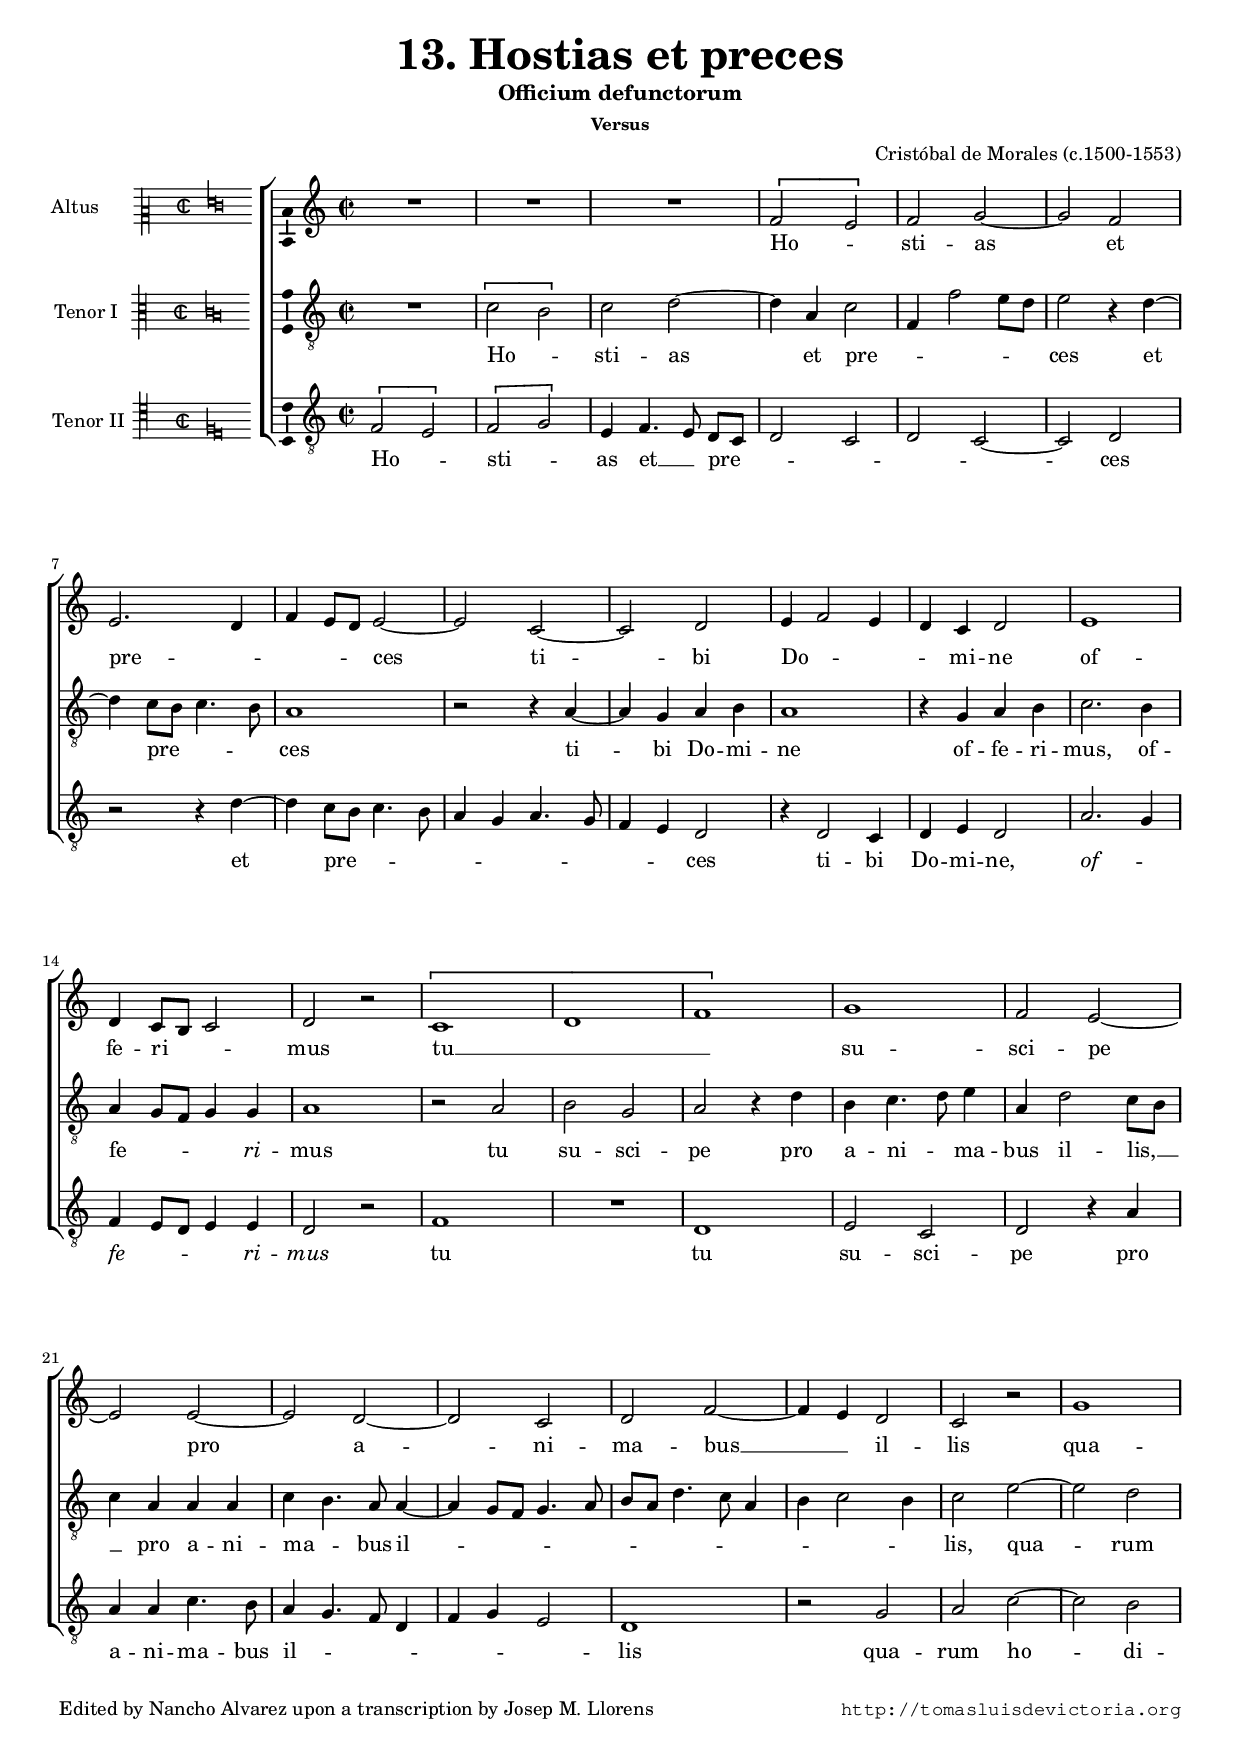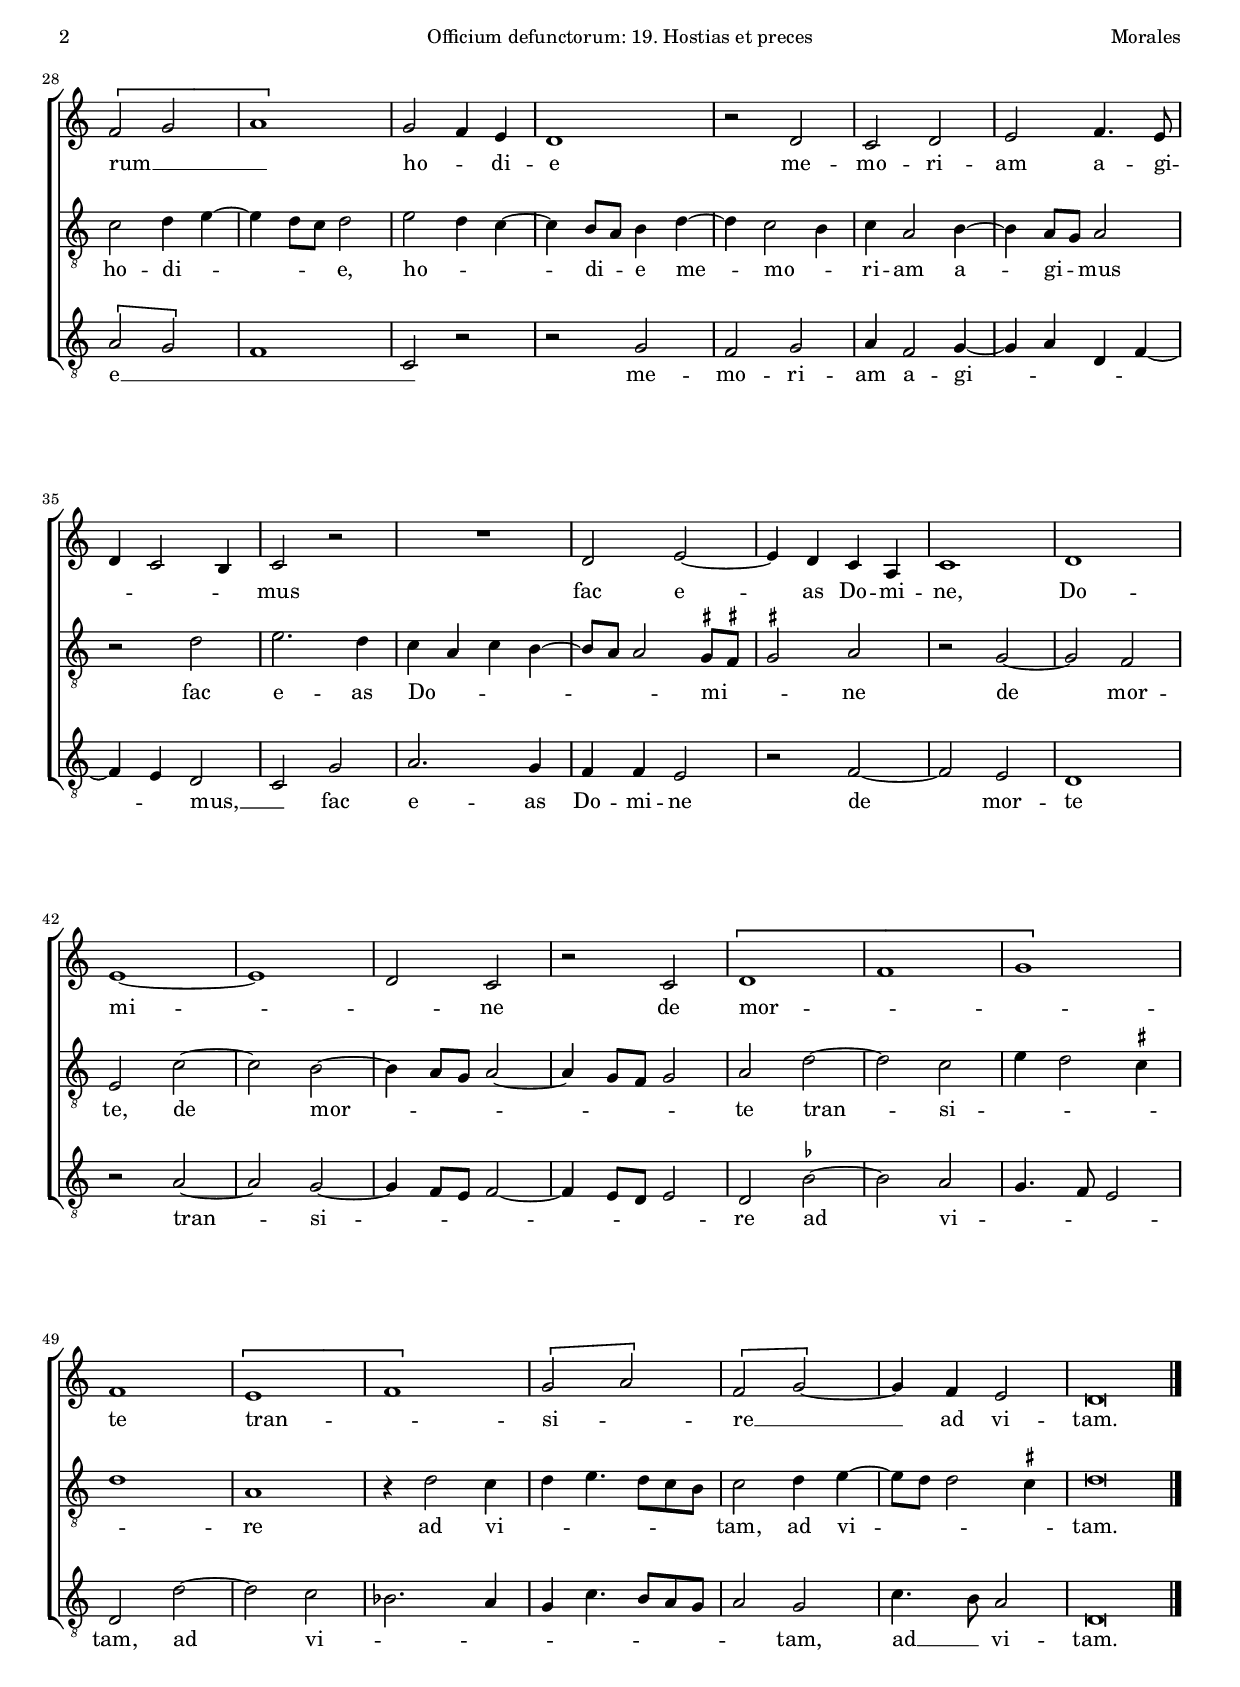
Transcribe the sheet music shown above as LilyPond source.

\version "2.22.0"

#(set-default-paper-size "a4")
#(set-global-staff-size 16.6)
#(ly:set-option 'point-and-click #f)
%mobile -s15.5 -i3.2

italicas=\override LyricText.font-shape = #'italic
rectas=\override LyricText.font-shape = #'upright
ss=\once \set suggestAccidentals = ##t
incipitwidth = 20
mtempo={\tempo 4 = 100}
mtempob={\tempo 4 = 50}
mt=#(define-music-function (offset) (number?) ; move lyric text
      #{ \once \override LyricText.X-offset = -$offset #})

htitle="Officium defunctorum: 19. Hostias et preces"
hcomposer="Morales"

\header {
	title=\markup{\fontsize #3 "13. Hostias et preces"}
	subtitle="Officium defunctorum"
	subsubtitle=\markup{"Versus" \vspace #1 }
	composer="Cristóbal de Morales (c.1500-1553)"
        pdfauthor=\composer
	%opus="(-)"
	%poet=\markup{}
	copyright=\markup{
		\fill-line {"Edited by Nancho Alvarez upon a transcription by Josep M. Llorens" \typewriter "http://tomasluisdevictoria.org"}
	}
%	tagline=""
}

global={\key c \major \time 2/2 \skip 1*55 \bar "|."
}


cantus=\relative c'{
	R1*3
	\[f2 e\]
	f g ~
	g f
	e2. d4
	f e8 d e2 ~
	e c ~
	c d
	e4 f2 e4
	d c d2
	e1
	d4 c8 b c2
	d r
	\[c1
	d
	f\]
	g
	f2 e ~
	e e ~ 
	e d ~
	d c
	d f ~
	f4 e d2
	c r
	g'1
	\[f2 g
	a1\]
	g2 f4 e
	d1
	r2 d
	c2 d
	e f4. e8
	d4 c2 b4
	c2 r
	R1
	d2 e ~
	e4 d c a
	c1
	d
	e ~
	e
	d2 c
	r2 c
	\[d1
	f
	g\]
	f
	\[e
	f\]
	\[g2 a\]
	\[f2 g ~ \]
	g4 f e2
	d\breve*1/2
}

altus=\relative c'{
	R1
	\[c2 b\]
	c2 d ~
	d4 a c2
	f,4 f'2 e8 d
	e2 r4 d ~
	d c8 b c4. b8
	a1
	r2 r4 a ~
	a4 g a b
	a1
	r4 g a b
	c2. b4
	a4 g8 f g4 g
	a1
	r2 a
	b g
	a2 r4 d
	b4 c4. d8 e4 % CSIC \ss bes
	a,4 d2 c8 b
	c4 a a a
	c4 b4. a8 a4 ~
	a4 g8 f g4. a8
	b a d4. c8 a4
	b c2 b4
	c2 e ~
	e2 d
	c d4 e ~
	e d8 c d2
	e d4 c ~
	c b8 a b4 d ~
	d c2 b4
	c4 a2 b4 ~ % CSIC \ss bes4
	b4 a8 g a2
	r2 d
	e2. d4
	c a c b ~ % CSIC \ss bes
	b8 a a2 \ss gis8 \ss fis
	\ss gis2 a
	r2 g ~
	g f
	e c' ~
	c b ~
	b4 a8 g a2 ~
	a4 g8 f g2
	a d ~
	d c
	e4 d2 \ss cis4
	d1
	a1
	r4 d2 c4
	d e4. d8 c b
	c2 d4 e ~
	e8 d d2 \ss cis4
	d\breve*1/2
}

tenor=\relative c{
	\[f2 e\]
	\[f2 g\]
	e4 f4. e8 d[ c]
	d2 c
	d c ~
	c d
	r2 r4 d' ~
	d c8 b c4. b8
	a4 g a4. g8
	f4 e d2
	r4 d2 c4
	d e d2
	a'2. g4
	f e8 d e4 e 
	d2 r
	f1
	R1
	d1
	e2 c
	d r4 a'
	a a c4. b8
	a4 g4. f8 d4
	f4 g e2
	d1
	r2 g
	a c ~
	c2 b
	\[a2 g\]
	f1
	c2 r
	r2 g'
	f g
	a4 f2 g4 ~
	g a d, f ~
	f e d2
	c g'
	a2. g4
	f4 f e2
	r2 f ~
	f e
	d1
	r2 a' ~
	a g ~
	g4 f8 e f2 ~
	f4 e8 d e2
	d2 \ss bes' ~
	bes a
	g4. f8 e2
	d2 d' ~
	d2 c
	bes2. a4
	g c4. b8 a g
	a2 g
	c4. b8 a2 % CSIC \ss bes
	d,\breve*1/2
}

textocantus=\lyricmode{
Ho -- _ sti -- as et pre -- _ _ _ _ ces
ti -- bi Do -- _ _ _ mi -- ne of -- fe -- ri -- _ _ mus
tu __ _ _ su -- sci -- pe pro a -- ni -- ma -- bus __ _ il -- lis
qua -- rum __ _ _ ho -- _ di -- e
me -- mo -- ri -- am a -- gi -- _ _ _ mus
fac e -- as Do -- mi -- ne,
Do -- mi -- _ ne
de mor -- _ _ te tran -- _ si -- _ re __ _ ad vi -- tam.
}

textoaltus=\lyricmode{
Ho -- _ sti -- as et pre -- _ _ _ _ ces
et pre -- _ _ _ ces
ti -- bi Do -- mi -- ne
of -- fe -- ri -- mus,
of -- fe -- _ _ _ \italicas ri -- \rectas mus % fe -- ri 
tu su -- sci -- pe pro a -- ni -- _ ma -- bus il -- lis, __ _ _ 
pro a -- ni -- ma -- _ bus il -- _ _ _ _ _ _ _ _ _ _ _ _ lis,
qua -- rum ho -- di -- _ _ _ e,
ho -- _ _ di -- _ e
me -- mo -- _ ri -- am a -- gi -- _ mus
fac e -- as Do -- _ _ _ _ _ mi -- _ _ ne
de mor -- te,
de mor -- _ _ _ _ _ _ te
tran -- si -- _ _ _ _ re
ad vi -- _ _ _ _ _ tam,
ad vi -- _ _ _ tam.
}

textotenor=\lyricmode{
Ho -- _ sti -- _ as et __ _ pre -- _ _ _ _ _ ces
et pre -- _ _ _ _ _ _ _ _ _ ces
ti -- bi Do -- mi -- ne,
\italicas of -- _ fe -- _ _ _ ri -- mus \rectas % ti -- bi Do -- _ _ _ mi -- ne
tu
tu su -- sci -- pe
pro a -- ni -- ma -- bus il -- _ _ _ _ _ _ lis
qua -- rum ho -- di -- e __ _ _ _ 
me -- mo -- ri -- am a -- gi -- _ _ _ _ mus, __ _ 
fac e -- as Do -- mi -- ne
de mor -- te tran -- si -- _ _ _ _ _ _ re
ad vi -- _ _ _ tam,
ad vi -- _ _ _ _ _ _ _ _ tam,
ad __ _ vi -- tam.
}


incipitcantus=\markup{
	\score{
		{ 
		\set Staff.instrumentName="Altus      "
		\override NoteHead.style = #'neomensural
		\override Staff.TimeSignature.style = #'neomensural
		\cadenzaOn 
		\clef "petrucci-c2"
		\key c \major
		\time 2/2
                \[f'1 e'\] % CSIC pone \[a'1 g'\], será clave c3 ?
		} 

	\layout {
       \context {\Voice
               \remove Ligature_bracket_engraver
               \consists Mensural_ligature_engraver
       }
       line-width=\incipitwidth
       indent = 0
}

	}
}

incipitaltus=\markup{
	\score{
		{ 
		\set Staff.instrumentName="Tenor I  "
		\override NoteHead.style = #'neomensural 
		\override Staff.TimeSignature.style = #'neomensural
		\cadenzaOn 
		\clef "petrucci-c3"
		\key c \major
		\time 2/2
                \[c'1 b\]
		} 
	\layout {
       \context {\Voice
               \remove Ligature_bracket_engraver
               \consists Mensural_ligature_engraver
       }
       line-width=\incipitwidth
       indent = 0
}
	}
}


incipittenor=\markup{
	\score{
		{ 
		\set Staff.instrumentName="Tenor II "
		\override NoteHead.style = #'neomensural 
		\override Staff.TimeSignature.style = #'neomensural
		\cadenzaOn 
		\clef "petrucci-c4"
		\key c \major
		\time 2/2
                \[f1 e\]
		} 
	\layout {
       \context {\Voice
               \remove Ligature_bracket_engraver
               \consists Mensural_ligature_engraver
       }
       line-width=\incipitwidth
       indent = 0
}
	}
}


%\layout {
%       \context {\Voice
%               \remove Ligature_bracket_engraver
%               \consists Mensural_ligature_engraver
%       }
%       line-width=\incipitwidth
%       indent = 0
%}

\score {\transpose c' c'{
\new ChoirStaff<<

	\new Staff <<\global
	\new Voice="v1" {
		\set Staff.instrumentName=\incipitcantus
		\clef "treble"
		\cantus }
	\new Lyrics \lyricsto "v1" {\textocantus }
	>>

	\new Staff <<\global
	\new Voice="v2" {
		\set Staff.instrumentName=\incipitaltus
		\clef "G_8"
		\altus }
	\new Lyrics \lyricsto "v2" {\textoaltus }
	>>
	
	\new Staff <<\global
	\new Voice="v3" {
		\set Staff.instrumentName=\incipittenor
		\clef "G_8"
		\tenor }
	\new Lyrics \lyricsto "v3" {\textotenor }
	>>

>>

	} % transpose

\layout{ 
	\context {\Lyrics 
		\override VerticalAxisGroup.staff-affinity = #UP
		\override VerticalAxisGroup.nonstaff-relatedstaff-spacing =
			#'((basic-distance . 0) (minimum-distance . 0) (padding . 1))
		\override LyricText.font-size = #1.2
		\override LyricHyphen.minimum-distance = #0.5
	}
	\context {\Score 
		tempoHideNote = ##t
		\override BarNumber.padding = #2 
	}
	\context {\Voice 
		%melismaBusyProperties = #'()
		%autoBeaming = ##f
	}
	\context {\Staff 
                %\RemoveEmptyStaves
                %\override VerticalAxisGroup.remove-first = ##t
		\override VerticalAxisGroup.staff-staff-spacing =
			#'((basic-distance . 11) (minimum-distance . 0) (padding . 1))
		\consists Ambitus_engraver 
		\override LigatureBracket.padding = #1
	}
}

%\midi { \mtempo }

}


\paper{
	evenHeaderMarkup=\markup  \fill-line { \fromproperty #'page:page-number-string \htitle \hcomposer }
	oddHeaderMarkup= \markup  \fill-line { \on-the-fly #not-first-page \hcomposer \on-the-fly #not-first-page \htitle \on-the-fly #not-first-page \fromproperty #'page:page-number-string }
	%system-count=20
	%page-count = 8
	systems-per-page = 4
	ragged-last-bottom = ##f
	indent=3.6\cm
	system-system-spacing =
	#'((basic-distance . 20) (minimum-distance . 0) (padding . 5))
	top-system-spacing = % header
	#'((basic-distance . 9) (minimum-distance . 0) (padding . 0))
	last-bottom-spacing = % footer
	#'((basic-distance . 12) (minimum-distance . 0) (padding . 0))
	markup-system-spacing.padding = #1.5
}
